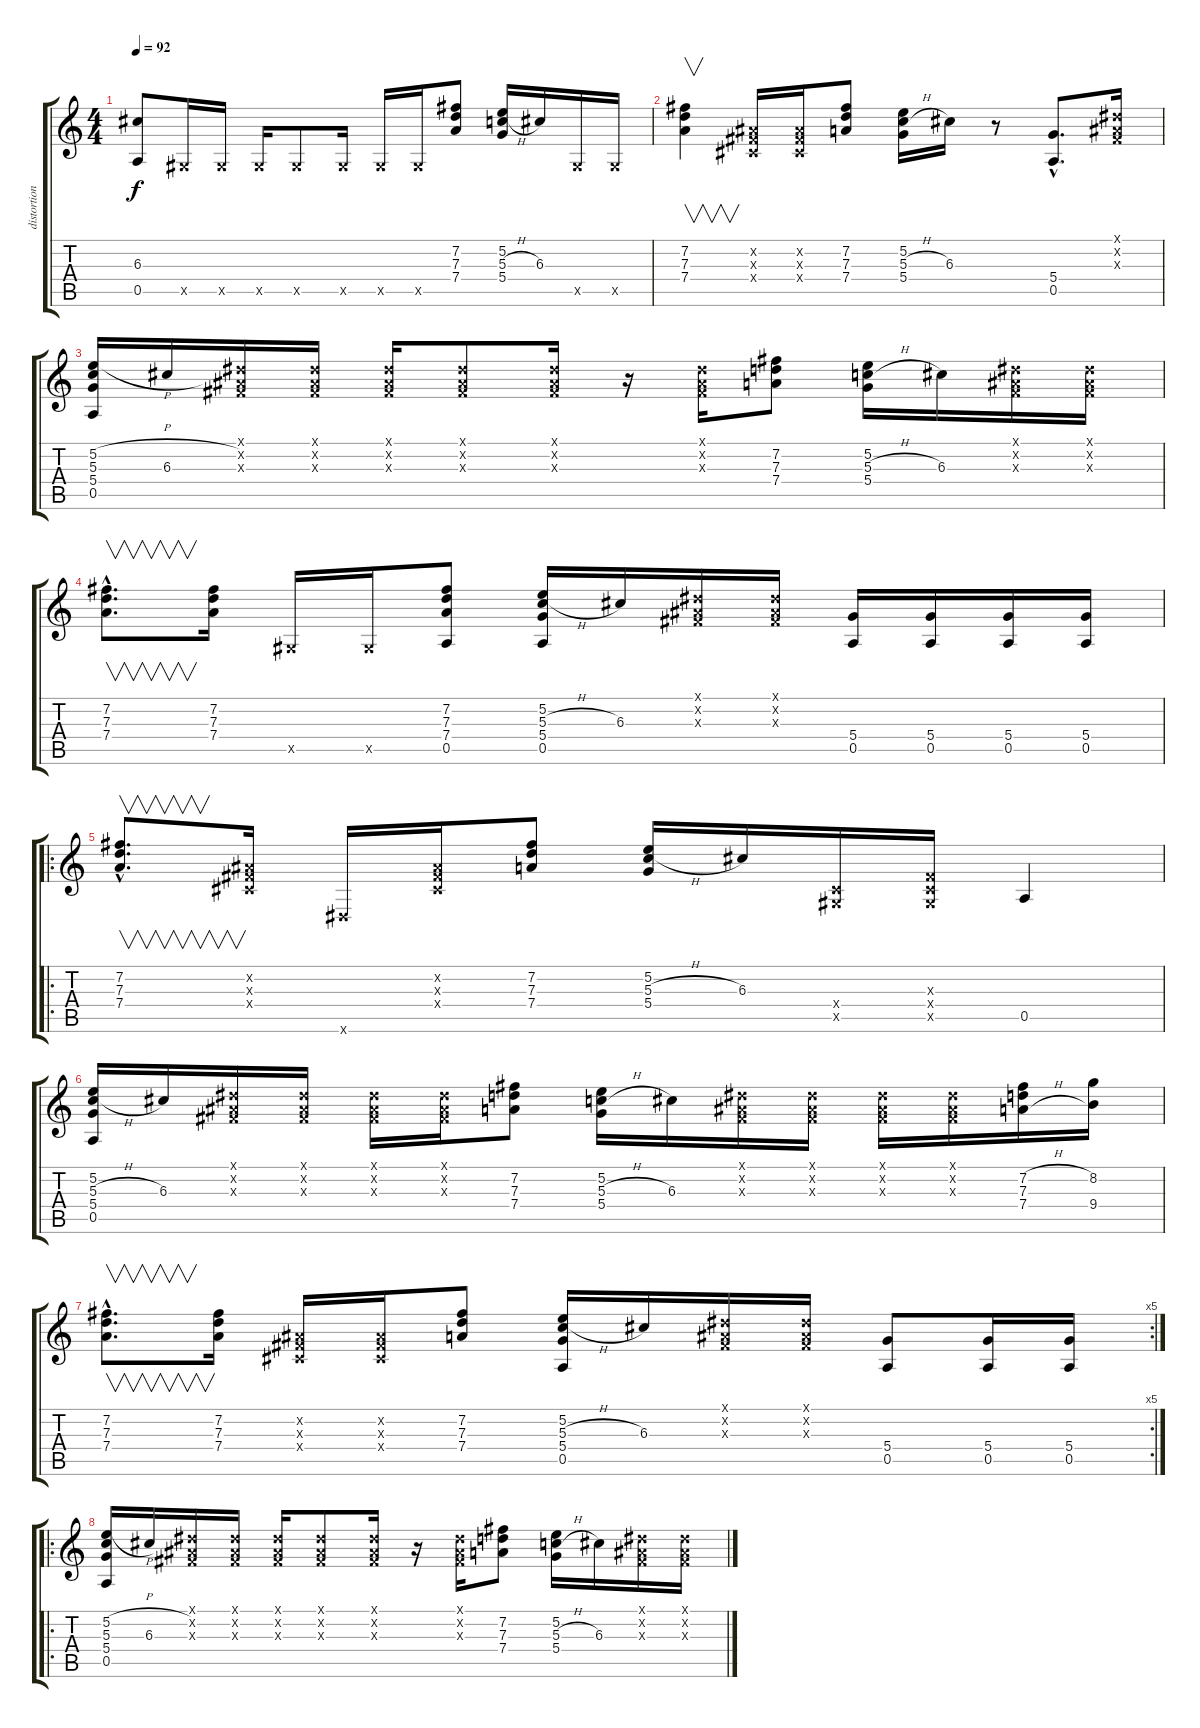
\track ("distortion guitar" "distortion") {instrument distortionguitar}
\staff {score tabs}
\tuning (E4 B3 G3 D3 A2 E2) {hide}
\ts (4 4)
\tempo 92
\clef g2
\ks c
(6.3 0.5).8{dy f} -1.5{x}.16 -1.5{x}.16 -1.5{x}.16 -1.5{x}.8 -1.5{x}.16 -1.5{x}.16 -1.5{x}.16 (7.2 7.3 7.4).8 (5.2 5.3{h} 5.4).16 6.3.16 -1.5{x}.16 -1.5{x}.16 |
(7.2 7.3 7.4).4{v} (-1.2{x} -1.3{x} -1.4{x}).16 (-1.2{x} -1.3{x} -1.4{x}).16 (7.2 7.3 7.4).8 (5.2 5.3{h} 5.4).16 6.3.16 r.8 (5.4{hac} 0.5{hac}).8{d} (-1.1{x} -1.2{x} -1.3{x}).16 |
(5.2{h} 5.3 5.4 0.5).16 6.3.16 (-1.1{x} -1.2{x} -1.3{x}).16 (-1.1{x} -1.2{x} -1.3{x}).16 (-1.1{x} -1.2{x} -1.3{x}).16 (-1.1{x} -1.2{x} -1.3{x}).8 (-1.1{x} -1.2{x} -1.3{x}).16 r.16 (-1.1{x} -1.2{x} -1.3{x}).16 (7.2 7.3 7.4).8 (5.2 5.3{h} 5.4).16 6.3.16 (-1.1{x} -1.2{x} -1.3{x}).16 (-1.1{x} -1.2{x} -1.3{x}).16 |
(7.2{hac} 7.3{hac} 7.4{hac}).8{v d} (7.2 7.3 7.4).16 -1.5{x}.16 -1.5{x}.16 (7.2 7.3 7.4 0.5).8 (5.2 5.3{h} 5.4 0.5).16 6.3.16 (-1.1{x} -1.2{x} -1.3{x}).16 (-1.1{x} -1.2{x} -1.3{x}).16 (5.4 0.5).16 (5.4 0.5).16 (5.4 0.5).16 (5.4 0.5).16 |
\ro
(7.2{hac} 7.3{hac} 7.4{hac}).8{v d} (-1.2{x} -1.3{x} -1.4{x}).16 -1.6{x}.16 (-1.2{x} -1.3{x} -1.4{x}).16 (7.2 7.3 7.4).8 (5.2 5.3{h} 5.4).16 6.3.16 (-1.4{x} -1.5{x}).16 (-1.3{x} -1.4{x} -1.5{x}).16 0.5.4 |
(5.2 5.3{h} 5.4 0.5).16 6.3.16 (-1.1{x} -1.2{x} -1.3{x}).16 (-1.1{x} -1.2{x} -1.3{x}).16 (-1.1{x} -1.2{x} -1.3{x}).16 (-1.1{x} -1.2{x} -1.3{x}).16 (7.2 7.3 7.4).8 (5.2 5.3{h} 5.4).16 6.3.16 (-1.1{x} -1.2{x} -1.3{x}).16 (-1.1{x} -1.2{x} -1.3{x}).16 (-1.1{x} -1.2{x} -1.3{x}).16 (-1.1{x} -1.2{x} -1.3{x}).16 (7.2{h} 7.3 7.4{h}).16 (8.2 9.4).16 |
\rc 5
(7.2{hac} 7.3{hac} 7.4{hac}).8{v d} (7.2 7.3 7.4).16 (-1.2{x} -1.3{x} -1.4{x}).16 (-1.2{x} -1.3{x} -1.4{x}).16 (7.2 7.3 7.4).8 (5.2 5.3{h} 5.4 0.5).16 6.3.16 (-1.1{x} -1.2{x} -1.3{x}).16 (-1.1{x} -1.2{x} -1.3{x}).16 (5.4 0.5).8 (5.4 0.5).16 (5.4 0.5).16 |
\ro
(5.2{h} 5.3 5.4 0.5).16 6.3.16 (-1.1{x} -1.2{x} -1.3{x}).16 (-1.1{x} -1.2{x} -1.3{x}).16 (-1.1{x} -1.2{x} -1.3{x}).16 (-1.1{x} -1.2{x} -1.3{x}).8 (-1.1{x} -1.2{x} -1.3{x}).16 r.16 (-1.1{x} -1.2{x} -1.3{x}).16 (7.2 7.3 7.4).8 (5.2 5.3{h} 5.4).16 6.3.16 (-1.1{x} -1.2{x} -1.3{x}).16 (-1.1{x} -1.2{x} -1.3{x}).16
